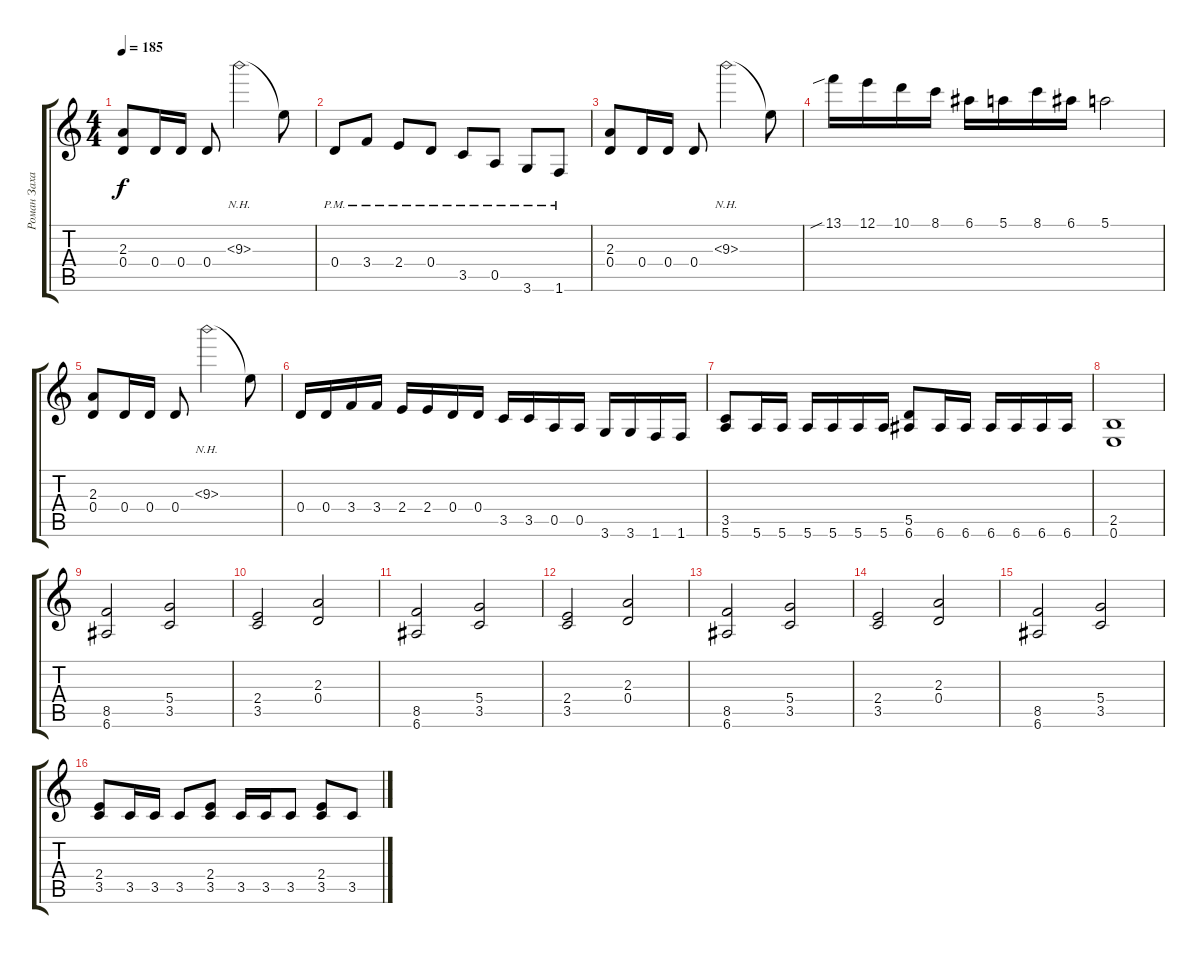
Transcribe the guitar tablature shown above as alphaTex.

\track ("Роман Захаров" "Роман Заха") {instrument distortionguitar}
\staff {score tabs}
\tuning (E4 B3 G3 D3 A2 E2) {hide}
\ts (4 4)
\tempo 185
\clef g2
\ks c
(2.3 0.4).8{dy f} 0.4.16 0.4.16 0.4.8 9.3{nh}.2 9.3{t}.8 |
0.4{pm}.8 3.4{pm}.8 2.4{pm}.8 0.4{pm}.8 3.5{pm}.8 0.5{pm}.8 3.6{pm}.8 1.6{pm}.8 |
(2.3 0.4).8 0.4.16 0.4.16 0.4.8 9.3{nh}.2 9.3{t}.8 |
13.1{sib}.16 12.1.16 10.1.16 8.1.16 6.1.16 5.1.16 8.1.16 6.1.16 5.1.2 |
(2.3 0.4).8 0.4.16 0.4.16 0.4.8 9.3{nh}.2 9.3{t}.8 |
0.4.16 0.4.16 3.4.16 3.4.16 2.4.16 2.4.16 0.4.16 0.4.16 3.5.16 3.5.16 0.5.16 0.5.16 3.6.16 3.6.16 1.6.16 1.6.16 |
(3.5 5.6).8 5.6.16 5.6.16 5.6.16 5.6.16 5.6.16 5.6.16 (5.5 6.6).8 6.6.16 6.6.16 6.6.16 6.6.16 6.6.16 6.6.16 |
(2.5 0.6).1 |
(8.5 6.6).2 (5.4 3.5).2 |
(2.4 3.5).2 (2.3 0.4).2 |
(8.5 6.6).2 (5.4 3.5).2 |
(2.4 3.5).2 (2.3 0.4).2 |
(8.5 6.6).2 (5.4 3.5).2 |
(2.4 3.5).2 (2.3 0.4).2 |
(8.5 6.6).2 (5.4 3.5).2 |
(2.4 3.5).8 3.5.16 3.5.16 3.5.8 (2.4 3.5).8 3.5.16 3.5.16 3.5.8 (2.4 3.5).8 3.5.8
